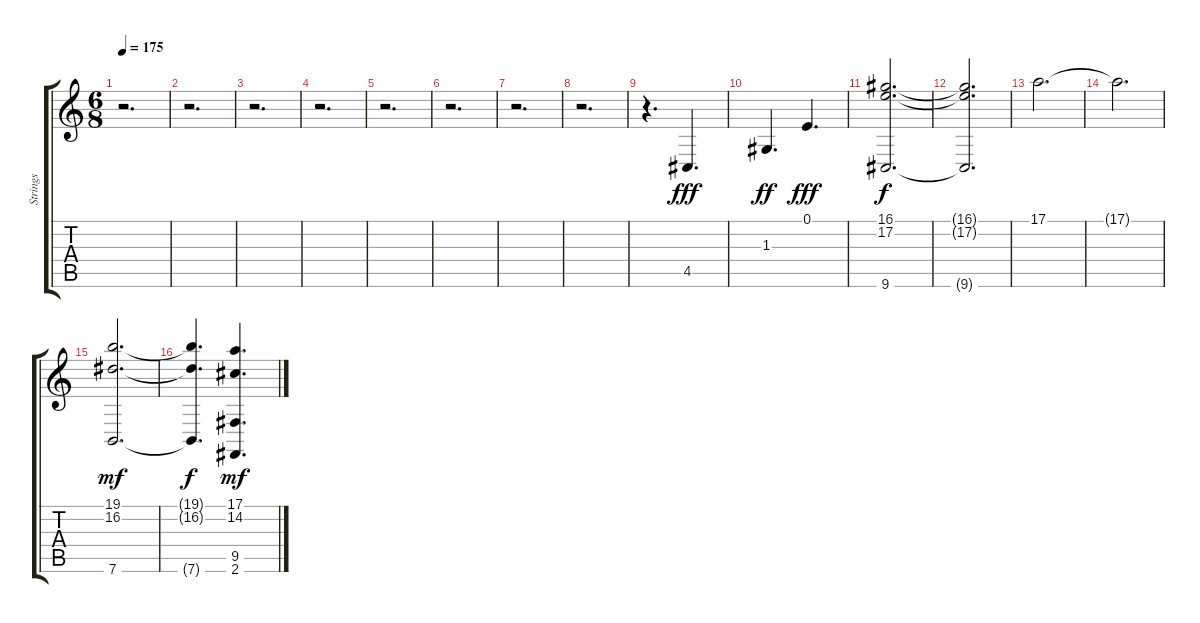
\track ("Strings" "Strings") {instrument stringensemble1}
\staff {score tabs}
\tuning (E4 B3 G3 D3 A2 E2) {hide}
\ts (6 8)
\tempo 175
\clef g2
\ks c
r.2{d dy fff} |
r.2{d} |
r.2{d} |
r.2{d} |
r.2{d} |
r.2{d} |
r.2{d} |
r.2{d} |
r.4{d} 4.5.4{d} |
1.3.4{d dy ff} 0.1.4{d dy fff} |
(16.1 17.2 9.6).2{d dy f} |
(16.1{t} 17.2{t} 9.6{t}).2{d} |
17.1.2{d} |
17.1{t}.2{d} |
(19.1 16.2 7.6).2{d dy mf} |
(19.1{t} 16.2{t} 7.6{t}).4{d dy f} (17.1 14.2 9.5 2.6).4{d dy mf}
